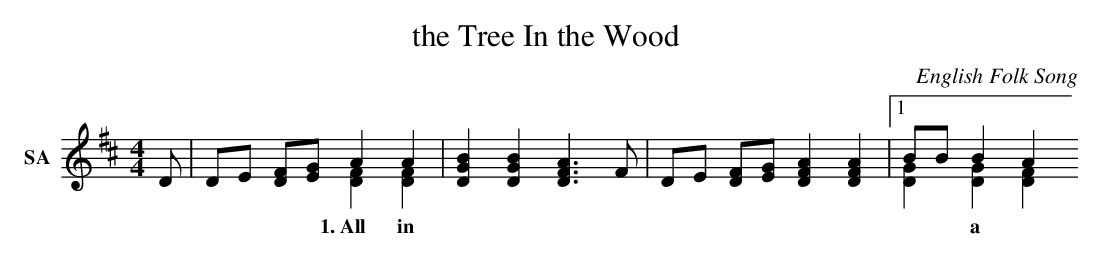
X:1
T: the Tree In the Wood
O: English Folk Song
M: 4/4
L: 1/8
K: D
V:1 nm=SA
[V:1] D | DE [FD][GE] A2 A2 & x4 [F2D2] [F2D2] | [B2G2D2] [B2G2D2] [A3F3D3]F | DE [FD][GE] [A2F2D2] [A2F2D2] |1 BB B2 A2 & [G2D2] [G2D2] [F2D2]
w: 1.~All in* a* % wood there grew a tree, The fin-*est* tree you ev-er did see
